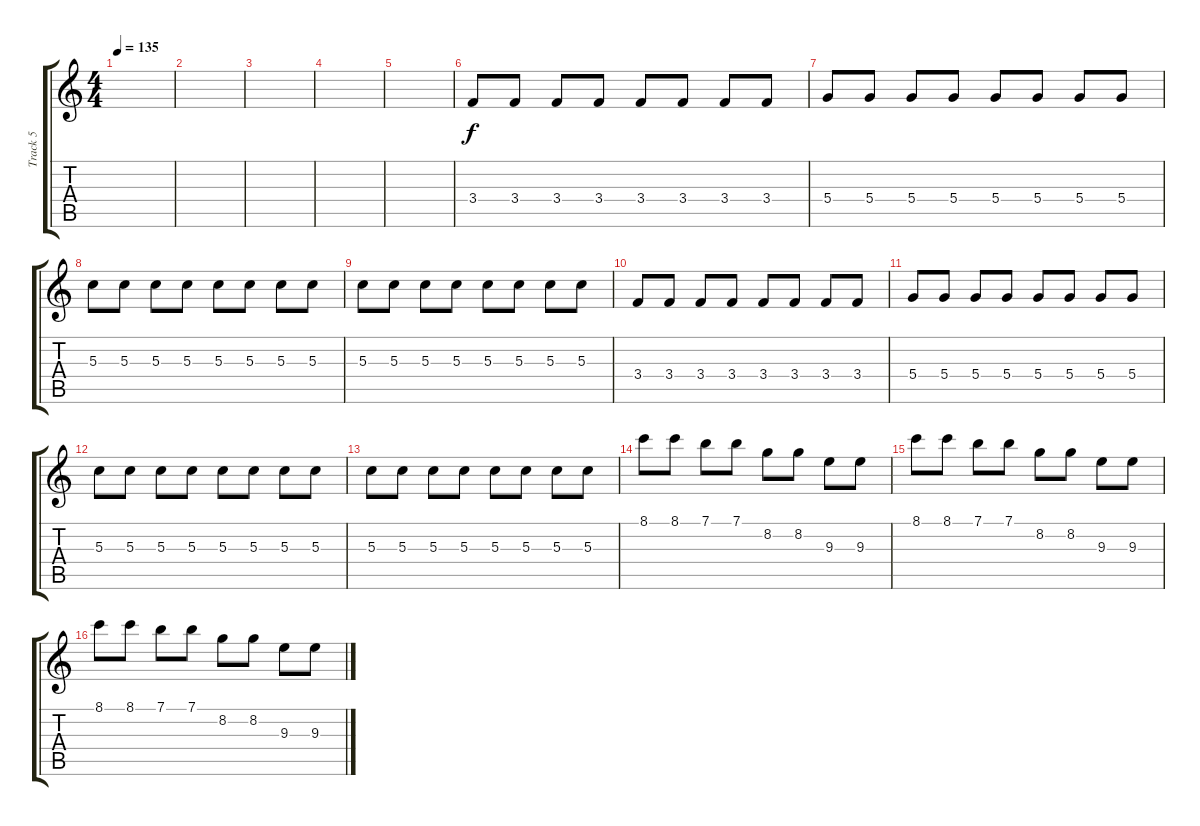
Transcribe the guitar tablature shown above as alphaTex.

\track ("Track 5" "Track 5") {instrument distortionguitar}
\staff {score tabs}
\tuning (E4 B3 G3 D3 A2 E2) {hide}
\ts (4 4)
\tempo 135
\clef g2
\ks c
|
|
|
|
|
3.4.8 3.4.8 3.4.8 3.4.8 3.4.8 3.4.8 3.4.8 3.4.8 |
5.4.8 5.4.8 5.4.8 5.4.8 5.4.8 5.4.8 5.4.8 5.4.8 |
5.3.8 5.3.8 5.3.8 5.3.8 5.3.8 5.3.8 5.3.8 5.3.8 |
5.3.8 5.3.8 5.3.8 5.3.8 5.3.8 5.3.8 5.3.8 5.3.8 |
3.4.8 3.4.8 3.4.8 3.4.8 3.4.8 3.4.8 3.4.8 3.4.8 |
5.4.8 5.4.8 5.4.8 5.4.8 5.4.8 5.4.8 5.4.8 5.4.8 |
5.3.8 5.3.8 5.3.8 5.3.8 5.3.8 5.3.8 5.3.8 5.3.8 |
5.3.8 5.3.8 5.3.8 5.3.8 5.3.8 5.3.8 5.3.8 5.3.8 |
8.1.8 8.1.8 7.1.8 7.1.8 8.2.8 8.2.8 9.3.8 9.3.8 |
8.1.8 8.1.8 7.1.8 7.1.8 8.2.8 8.2.8 9.3.8 9.3.8 |
8.1.8 8.1.8 7.1.8 7.1.8 8.2.8 8.2.8 9.3.8 9.3.8
